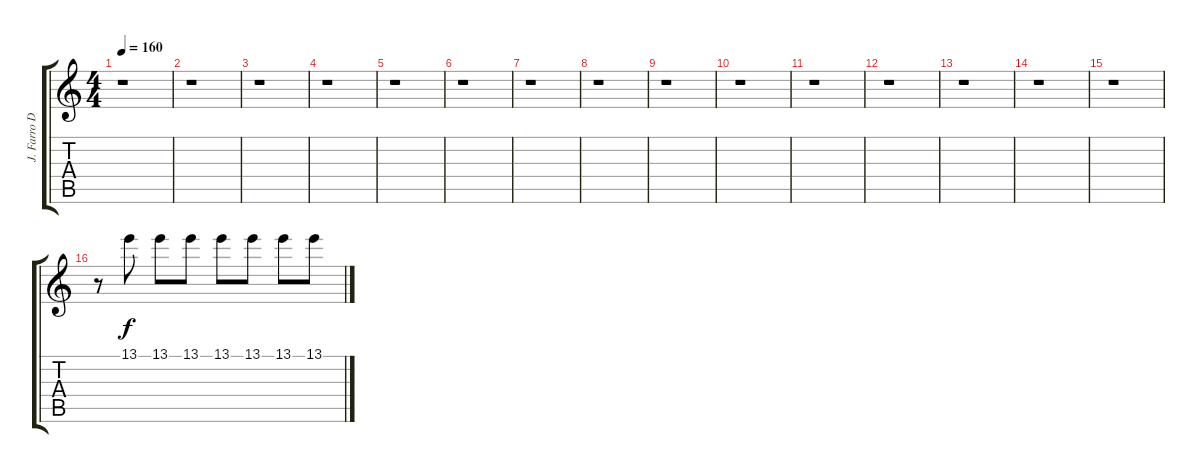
\track ("J. Farro Delay" "J. Farro D") {instrument distortionguitar}
\staff {score tabs}
\tuning (Eb4 Bb3 Gb3 Db3 Ab2 Db2) {hide}
\ts (4 4)
\tempo 160
\clef g2
\ks c
r.1{dy f} |
r.1 |
r.1 |
r.1 |
r.1 |
r.1 |
r.1 |
r.1 |
r.1 |
r.1 |
r.1 |
r.1 |
r.1 |
r.1 |
r.1 |
r.8 13.1.8 13.1.8 13.1.8 13.1.8 13.1.8 13.1.8 13.1.8
